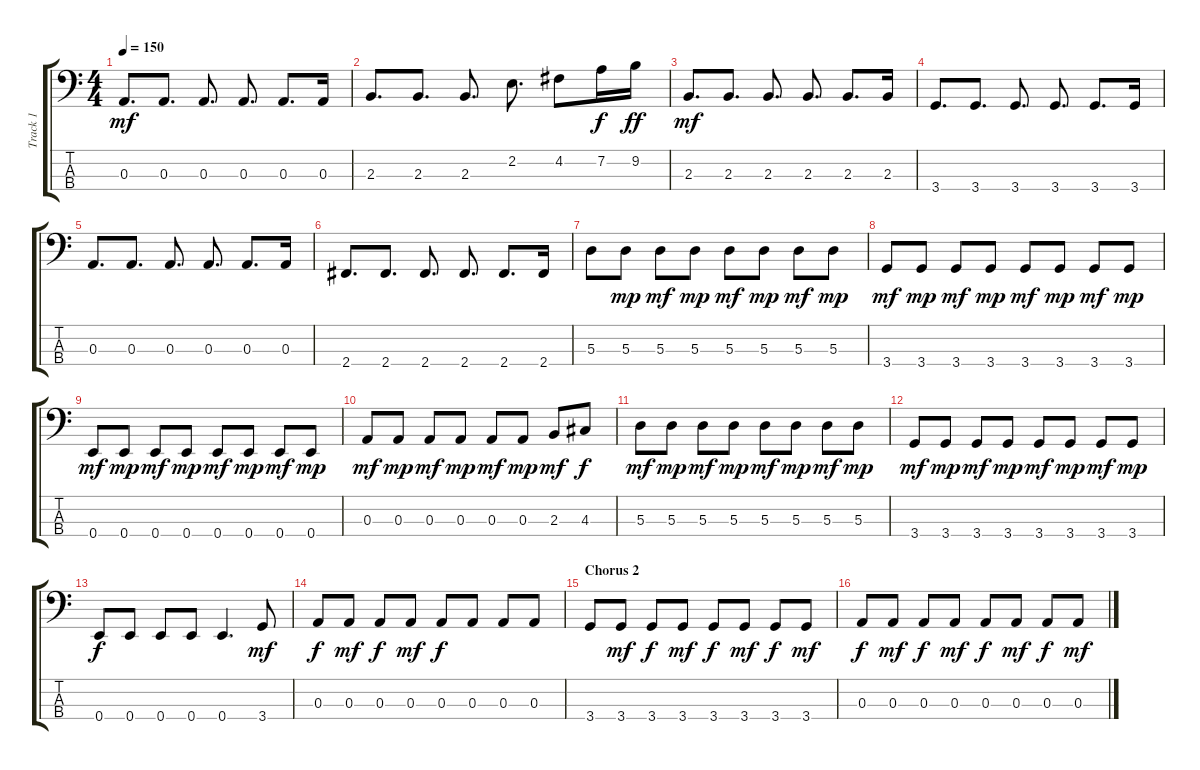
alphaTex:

\track ("Track 1" "Track 1") {instrument electricbasspick}
\staff {score tabs}
\tuning (G2 D2 A1 E1) {hide}
\ts (4 4)
\tempo 150
\clef f4
\ks c
0.3.8{d dy mf} 0.3.8{d} 0.3.8{d} 0.3.8{d} 0.3.8{d} 0.3.16 |
2.3.8{d} 2.3.8{d} 2.3.8{d} 2.2.8{d} 4.2.8 7.2.16{dy f} 9.2.16{dy ff} |
2.3.8{d dy mf} 2.3.8{d} 2.3.8{d} 2.3.8{d} 2.3.8{d} 2.3.16 |
3.4.8{d} 3.4.8{d} 3.4.8{d} 3.4.8{d} 3.4.8{d} 3.4.16 |
0.3.8{d} 0.3.8{d} 0.3.8{d} 0.3.8{d} 0.3.8{d} 0.3.16 |
2.4.8{d} 2.4.8{d} 2.4.8{d} 2.4.8{d} 2.4.8{d} 2.4.16 |
5.3.8 5.3.8{dy mp} 5.3.8{dy mf} 5.3.8{dy mp} 5.3.8{dy mf} 5.3.8{dy mp} 5.3.8{dy mf} 5.3.8{dy mp} |
3.4.8{dy mf} 3.4.8{dy mp} 3.4.8{dy mf} 3.4.8{dy mp} 3.4.8{dy mf} 3.4.8{dy mp} 3.4.8{dy mf} 3.4.8{dy mp} |
0.4.8{dy mf} 0.4.8{dy mp} 0.4.8{dy mf} 0.4.8{dy mp} 0.4.8{dy mf} 0.4.8{dy mp} 0.4.8{dy mf} 0.4.8{dy mp} |
0.3.8{dy mf} 0.3.8{dy mp} 0.3.8{dy mf} 0.3.8{dy mp} 0.3.8{dy mf} 0.3.8{dy mp} 2.3.8{dy mf} 4.3.8{dy f} |
5.3.8{dy mf} 5.3.8{dy mp} 5.3.8{dy mf} 5.3.8{dy mp} 5.3.8{dy mf} 5.3.8{dy mp} 5.3.8{dy mf} 5.3.8{dy mp} |
3.4.8{dy mf} 3.4.8{dy mp} 3.4.8{dy mf} 3.4.8{dy mp} 3.4.8{dy mf} 3.4.8{dy mp} 3.4.8{dy mf} 3.4.8{dy mp} |
0.4.8{dy f} 0.4.8 0.4.8 0.4.8 0.4.4{d} 3.4.8{dy mf} |
0.3.8{dy f} 0.3.8{dy mf} 0.3.8{dy f} 0.3.8{dy mf} 0.3.8{dy f} 0.3.8 0.3.8 0.3.8 |
\section ("" "Chorus 2")
3.4.8 3.4.8{dy mf} 3.4.8{dy f} 3.4.8{dy mf} 3.4.8{dy f} 3.4.8{dy mf} 3.4.8{dy f} 3.4.8{dy mf} |
0.3.8{dy f} 0.3.8{dy mf} 0.3.8{dy f} 0.3.8{dy mf} 0.3.8{dy f} 0.3.8{dy mf} 0.3.8{dy f} 0.3.8{dy mf}
